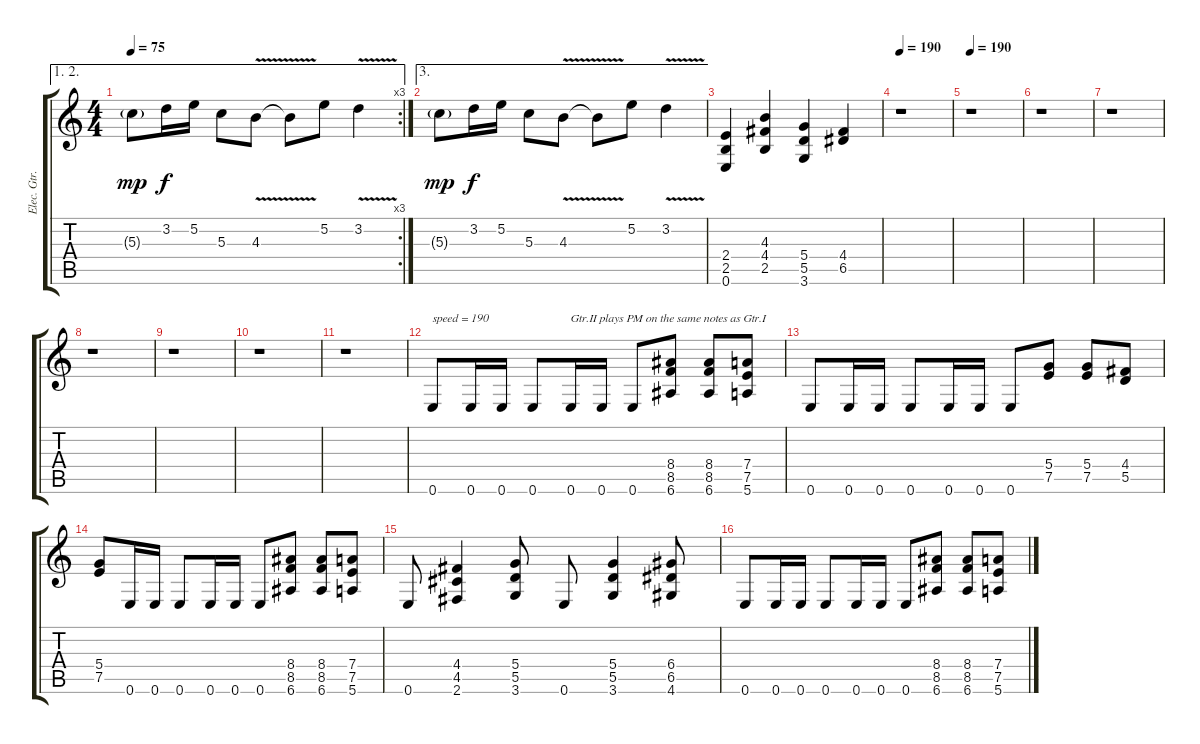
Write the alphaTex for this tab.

\track ("Elec. Gtr. II(w solos)" "Elec. Gtr.") {instrument distortionguitar}
\staff {score tabs}
\tuning (E4 B3 G3 D3 A2 E2) {hide}
\ae (1 2)
\rc 3
\ts (4 4)
\tempo 75
\clef g2
\ks c
5.3{g}.8{dy mp} 3.2.16{dy f} 5.2.16 5.3.8 4.3{v}.8 4.3{t}.8 5.2.8 3.2{v}.4 |
\ae 3
5.3{g}.8{dy mp} 3.2.16{dy f} 5.2.16 5.3.8 4.3{v}.8 4.3{t}.8 5.2.8 3.2{v}.4 |
(2.4 2.5 0.6).4 (4.3 4.4 2.5).4 (5.4 5.5 3.6).4 (4.4 6.5).4 |
\tempo 190
r.1 |
\tempo 190
r.1 |
r.1 |
r.1 |
r.1 |
r.1 |
r.1 |
r.1 |
0.6.8{txt "speed = 190"} 0.6.16 0.6.16 0.6.8 0.6.16{txt "Gtr.II plays PM on the same notes as Gtr.I"} 0.6.16 0.6.8 (8.4 8.5 6.6).8 (8.4 8.5 6.6).8 (7.4 7.5 5.6).8 |
0.6.8 0.6.16 0.6.16 0.6.8 0.6.16 0.6.16 0.6.8 (5.4 7.5).8 (5.4 7.5).8 (4.4 5.5).8 |
(5.4 7.5).8 0.6.16 0.6.16 0.6.8 0.6.16 0.6.16 0.6.8 (8.4 8.5 6.6).8 (8.4 8.5 6.6).8 (7.4 7.5 5.6).8 |
0.6.8 (4.4 4.5 2.6).4 (5.4 5.5 3.6).8 0.6.8 (5.4 5.5 3.6).4 (6.4 6.5 4.6).8 |
0.6.8 0.6.16 0.6.16 0.6.8 0.6.16 0.6.16 0.6.8 (8.4 8.5 6.6).8 (8.4 8.5 6.6).8 (7.4 7.5 5.6).8
